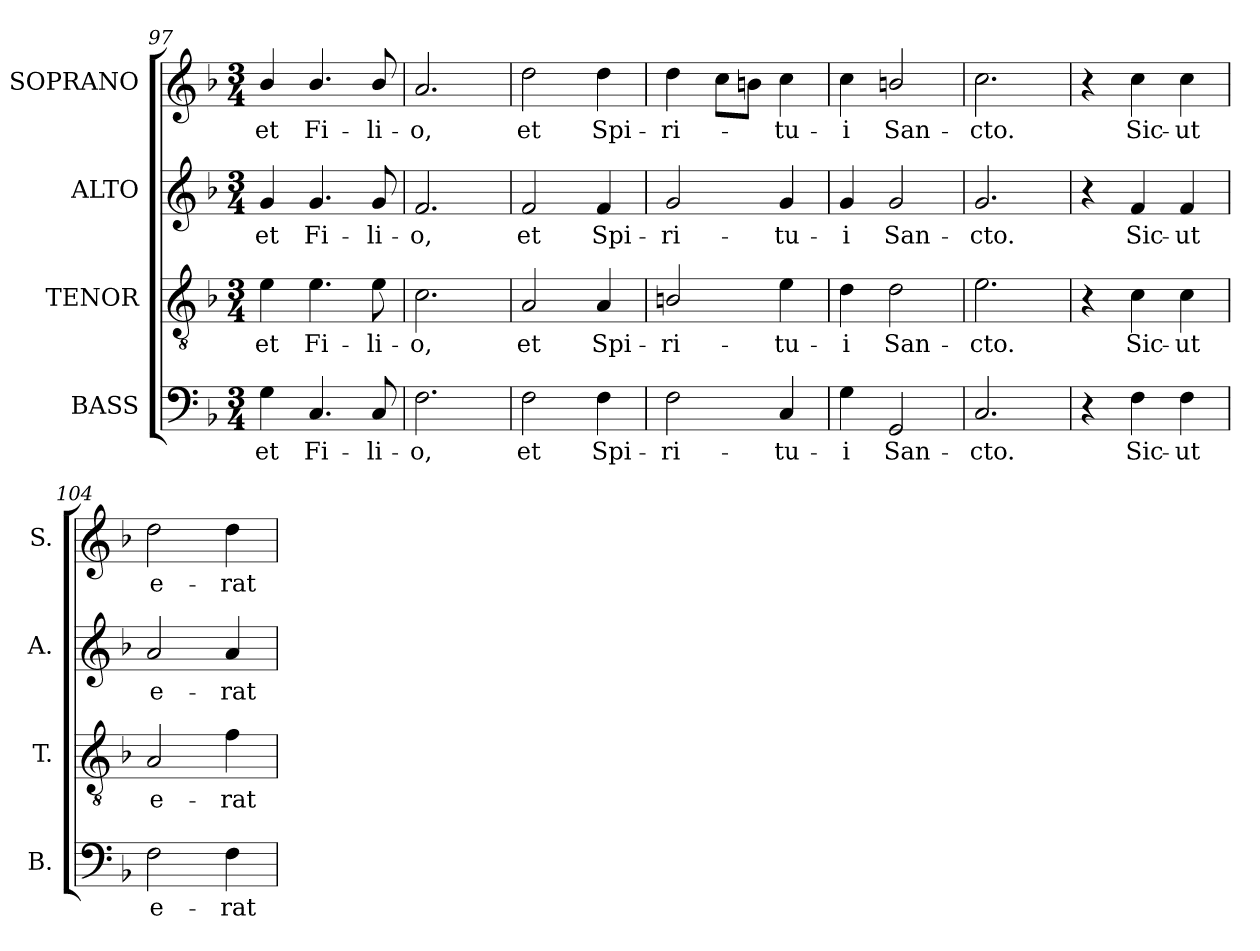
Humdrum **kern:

**kern	**text	**kern	**text	**kern	**text	**kern	**text
*part4	*part4	*part3	*part3	*part2	*part2	*part1	*part1
*staff4	*staff4	*staff3	*staff3	*staff2	*staff2	*staff1	*staff1
*I"BASS	*	*I"TENOR	*	*I"ALTO	*	*I"SOPRANO	*
*I'B.	*	*I'T.	*	*I'A.	*	*I'S.	*
*clefF4	*	*clefGv2	*	*clefG2	*	*clefG2	*
*	*	*ITrd7c12	*	*	*	*	*
*k[b-]	*	*k[b-]	*	*k[b-]	*	*k[b-]	*
*d:	*	*d:	*	*d:	*	*d:	*
*M3/4	*	*M3/4	*	*M3/4	*	*M3/4	*
=97	=97	=97	=97	=97	=97	=97	=97
!	!LO:LY:b:color=#000000	!	!	!	!	!	!
!	!	!	!LO:LY:b:color=#000000	!	!	!	!
!	!	!	!	!	!LO:LY:b:color=#000000	!	!
!	!	!	!	!	!	!	!LO:LY:b:color=#000000
4Gi\	et	4Ei\	et	4gi/	et	4b-i/	et
!	!LO:LY:b:color=#000000	!	!	!	!	!	!
!	!	!	!LO:LY:b:color=#000000	!	!	!	!
!	!	!	!	!	!LO:LY:b:color=#000000	!	!
!	!	!	!	!	!	!	!LO:LY:b:color=#000000
4.Ci/	Fi-	4.Ei\	Fi-	4.gi/	Fi-	4.b-i/	Fi-
!	!LO:LY:b:color=#000000	!	!	!	!	!	!
!	!	!	!LO:LY:b:color=#000000	!	!	!	!
!	!	!	!	!	!LO:LY:b:color=#000000	!	!
!	!	!	!	!	!	!	!LO:LY:b:color=#000000
8Ci/	-li-	8Ei\	-li-	8gi/	-li-	8b-i/	-li-
=98	=98	=98	=98	=98	=98	=98	=98
!	!LO:LY:b:color=#000000	!	!	!	!	!	!
!	!	!	!LO:LY:b:color=#000000	!	!	!	!
!	!	!	!	!	!LO:LY:b:color=#000000	!	!
!	!	!	!	!	!	!	!LO:LY:b:color=#000000
2.Fi\	-o,	2.Ci\	-o,	2.fi/	-o,	2.ai/	-o,
=99	=99	=99	=99	=99	=99	=99	=99
!	!LO:LY:b:color=#000000	!	!	!	!	!	!
!	!	!	!LO:LY:b:color=#000000	!	!	!	!
!	!	!	!	!	!LO:LY:b:color=#000000	!	!
!	!	!	!	!	!	!	!LO:LY:b:color=#000000
2Fi\	et	2AAi/	et	2fi/	et	2ddi\	et
!	!LO:LY:b:color=#000000	!	!	!	!	!	!
!	!	!	!LO:LY:b:color=#000000	!	!	!	!
!	!	!	!	!	!LO:LY:b:color=#000000	!	!
!	!	!	!	!	!	!	!LO:LY:b:color=#000000
4Fi\	Spi-	4AAi/	Spi-	4fi/	Spi-	4ddi\	Spi-
=100	=100	=100	=100	=100	=100	=100	=100
!	!LO:LY:b:color=#000000	!	!	!	!	!	!
!	!	!	!LO:LY:b:color=#000000	!	!	!	!
!	!	!	!	!	!LO:LY:b:color=#000000	!	!
!	!	!	!	!	!	!	!LO:LY:b:color=#000000
2Fi\	-ri-	2BBni/	-ri-	2gi/	-ri-	4ddi\	-ri-
.	.	.	.	.	.	8cci\L	.
.	.	.	.	.	.	8bni\J	.
!	!LO:LY:b:color=#000000	!	!	!	!	!	!
!	!	!	!LO:LY:b:color=#000000	!	!	!	!
!	!	!	!	!	!LO:LY:b:color=#000000	!	!
!	!	!	!	!	!	!	!LO:LY:b:color=#000000
4Ci/	-tu-	4Ei\	-tu-	4gi/	-tu-	4cci\	-tu-
=101	=101	=101	=101	=101	=101	=101	=101
!	!LO:LY:b:color=#000000	!	!	!	!	!	!
!	!	!	!LO:LY:b:color=#000000	!	!	!	!
!	!	!	!	!	!LO:LY:b:color=#000000	!	!
!	!	!	!	!	!	!	!LO:LY:b:color=#000000
4Gi\	-i	4Di\	-i	4gi/	-i	4cci\	-i
!	!LO:LY:b:color=#000000	!	!	!	!	!	!
!	!	!	!LO:LY:b:color=#000000	!	!	!	!
!	!	!	!	!	!LO:LY:b:color=#000000	!	!
!	!	!	!	!	!	!	!LO:LY:b:color=#000000
2GGi/	San-	2Di\	San-	2gi/	San-	2bni/	San-
=102	=102	=102	=102	=102	=102	=102	=102
!	!LO:LY:b:color=#000000	!	!	!	!	!	!
!	!	!	!LO:LY:b:color=#000000	!	!	!	!
!	!	!	!	!	!LO:LY:b:color=#000000	!	!
!	!	!	!	!	!	!	!LO:LY:b:color=#000000
2.Ci/	-cto.	2.Ei\	-cto.	2.gi/	-cto.	2.cci\	-cto.
!!LO:LB:g=z
=103	=103	=103	=103	=103	=103	=103	=103
4r	.	4r	.	4r	.	4r	.
!	!LO:LY:b:color=#000000	!	!	!	!	!	!
!	!	!	!LO:LY:b:color=#000000	!	!	!	!
!	!	!	!	!	!LO:LY:b:color=#000000	!	!
!	!	!	!	!	!	!	!LO:LY:b:color=#000000
4Fi\	Sic-	4Ci\	Sic-	4fi/	Sic-	4cci\	Sic-
!	!LO:LY:b:color=#000000	!	!	!	!	!	!
!	!	!	!LO:LY:b:color=#000000	!	!	!	!
!	!	!	!	!	!LO:LY:b:color=#000000	!	!
!	!	!	!	!	!	!	!LO:LY:b:color=#000000
4Fi\	-ut	4Ci\	-ut	4fi/	-ut	4cci\	-ut
=104	=104	=104	=104	=104	=104	=104	=104
!	!LO:LY:b:color=#000000	!	!	!	!	!	!
!	!	!	!LO:LY:b:color=#000000	!	!	!	!
!	!	!	!	!	!LO:LY:b:color=#000000	!	!
!	!	!	!	!	!	!	!LO:LY:b:color=#000000
2Fi\	e-	2AAi/	e-	2ai/	e-	2ddi\	e-
!	!LO:LY:b:color=#000000	!	!	!	!	!	!
!	!	!	!LO:LY:b:color=#000000	!	!	!	!
!	!	!	!	!	!LO:LY:b:color=#000000	!	!
!	!	!	!	!	!	!	!LO:LY:b:color=#000000
4Fi\	-rat	4Fi\	-rat	4ai/	-rat	4ddi\	-rat
=	=	=	=	=	=	=	=
*-	*-	*-	*-	*-	*-	*-	*-
